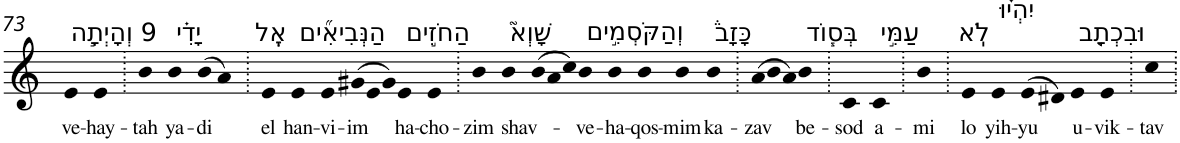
**kern	**text
*part1	*part1
*staff1	*staff1
*I"Piano	*
*I'Pno	*
!!LO:PB:g=z
*clefG2	*
*k[]	*
=73	=73
!LO:TX:a:t=9 וְהָיְתָ֣ה	!
!	!LO:LY:b
4e	ve-
!	!LO:LY:b
4e	-hay-
=74.	=74.
!	!LO:LY:b
4b	-tah
!LO:TX:a:t=יָדִ֗י	!
!	!LO:LY:b
4b	ya-
!	!LO:LY:b
(>8b	-di
8a)	.
=75.	=75.
!LO:TX:a:t=אֶֽל	!
!	!LO:LY:b
4e	el
!LO:TX:a:t=הַנְּבִיאִ֞ים	!
!	!LO:LY:b
4e	han-
!	!LO:LY:b
4e	-vi-
*Xtuplet	*
!	!LO:LY:b
(>12g#X	-im
12e	.
12g#)	.
!LO:TX:a:t=הַחֹזִ֣ים	!
!	!LO:LY:b
4e	ha-
!	!LO:LY:b
4e	-cho-
=76.	=76.
!	!LO:LY:b
4b	-zim
!LO:TX:a:t=שָׁוְא֮	!
!	!LO:LY:b
4b	shav-
(>12b	.
12a	.
12cc)	.
!LO:TX:a:t=וְהַקֹּסְמִ֣ים	!
!	!LO:LY:b
4b	ve-
!	!LO:LY:b
4b	-ha-
!	!LO:LY:b
4b	-qos-
!	!LO:LY:b
4b	-mim
!LO:TX:a:t=כָּזָב֒	!
!	!LO:LY:b
4b	ka-
=77.	=77.
!	!LO:LY:b
(>12a	-zav
12b	.
12a)	.
!LO:TX:a:t=בְּס֧וֹד	!
!	!LO:LY:b
4b	be-
=78.	=78.
!	!LO:LY:b
4c	-sod
!LO:TX:a:t=עַמִּ֣י	!
!	!LO:LY:b
4c	a-
=79.	=79.
!	!LO:LY:b
4b	-mi
=80.	=80.
!LO:TX:a:t=לֹֽא	!
!	!LO:LY:b
4e	lo
!LO:TX:a:t=יִהְי֗וּ	!
!	!LO:LY:b
4e	yih-
!	!LO:LY:b
(>8e	-yu
8d#X)	.
!LO:TX:a:t=וּבִכְתָ֤ב	!
!	!LO:LY:b
4e	u-
!	!LO:LY:b
4e	-vik-
=81.	=81.
!	!LO:LY:b
4cc	-tav
=.	=.
*-	*-
